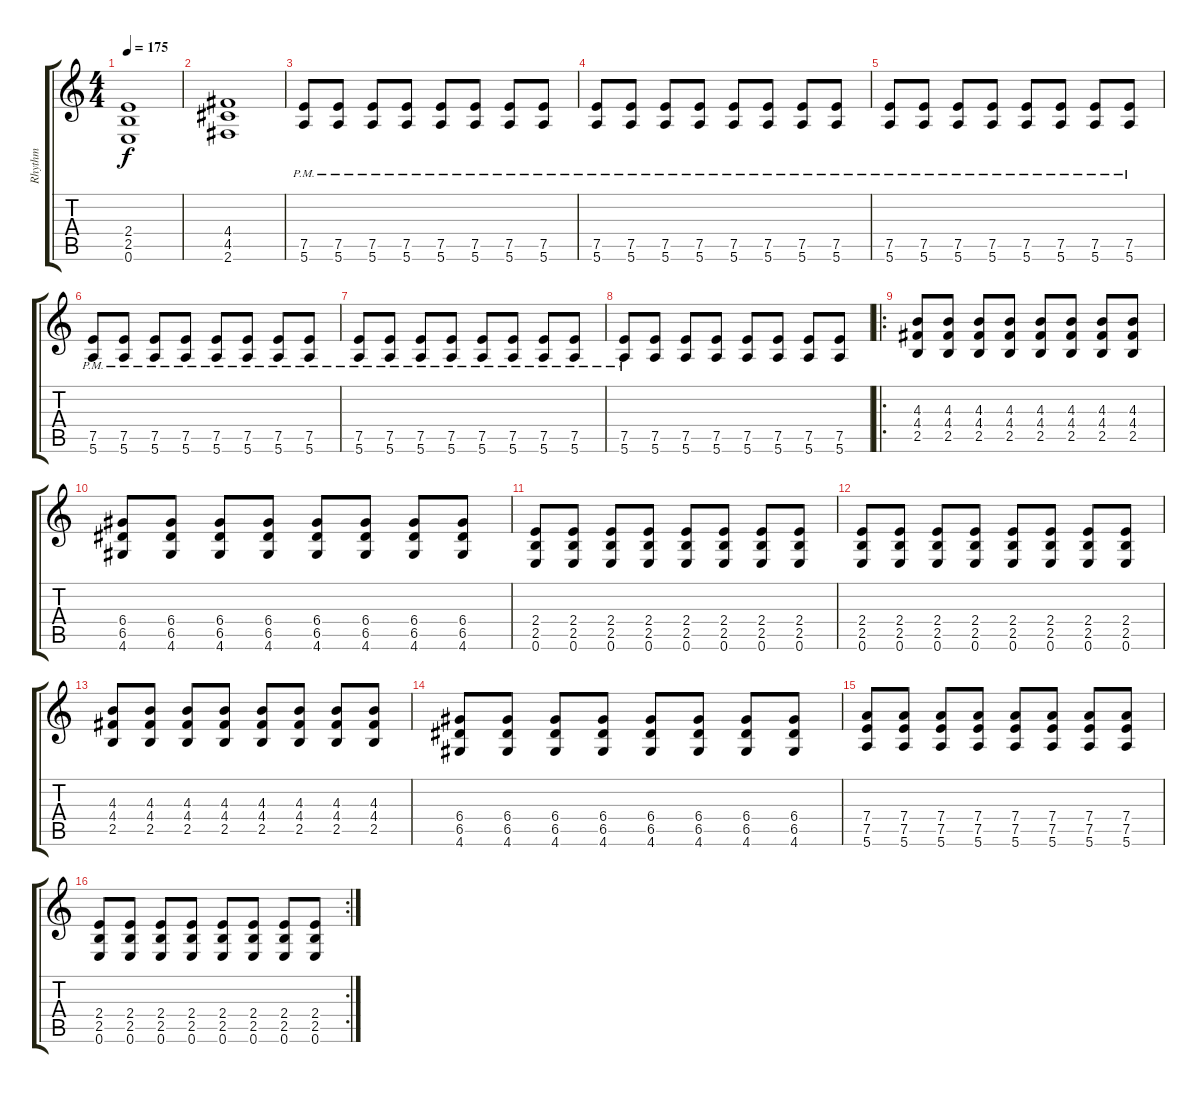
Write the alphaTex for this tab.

\track ("Rhythm" "Rhythm") {instrument distortionguitar}
\staff {score tabs}
\tuning (E4 B3 G3 D3 A2 E2) {hide}
\ts (4 4)
\tempo 175
\clef g2
\ks c
(2.4 2.5 0.6).1{dy f} |
(4.4 4.5 2.6).1 |
(7.5{pm} 5.6{pm}).8 (7.5{pm} 5.6{pm}).8 (7.5{pm} 5.6{pm}).8 (7.5{pm} 5.6{pm}).8 (7.5{pm} 5.6{pm}).8 (7.5{pm} 5.6{pm}).8 (7.5{pm} 5.6{pm}).8 (7.5{pm} 5.6{pm}).8 |
(7.5{pm} 5.6{pm}).8 (7.5{pm} 5.6{pm}).8 (7.5{pm} 5.6{pm}).8 (7.5{pm} 5.6{pm}).8 (7.5{pm} 5.6{pm}).8 (7.5{pm} 5.6{pm}).8 (7.5{pm} 5.6{pm}).8 (7.5{pm} 5.6{pm}).8 |
(7.5{pm} 5.6{pm}).8 (7.5{pm} 5.6{pm}).8 (7.5{pm} 5.6{pm}).8 (7.5{pm} 5.6{pm}).8 (7.5{pm} 5.6{pm}).8 (7.5{pm} 5.6{pm}).8 (7.5{pm} 5.6{pm}).8 (7.5{pm} 5.6{pm}).8 |
(7.5{pm} 5.6{pm}).8 (7.5{pm} 5.6{pm}).8 (7.5{pm} 5.6{pm}).8 (7.5{pm} 5.6{pm}).8 (7.5{pm} 5.6{pm}).8 (7.5{pm} 5.6{pm}).8 (7.5{pm} 5.6{pm}).8 (7.5{pm} 5.6{pm}).8 |
(7.5{pm} 5.6{pm}).8 (7.5{pm} 5.6{pm}).8 (7.5{pm} 5.6{pm}).8 (7.5{pm} 5.6{pm}).8 (7.5{pm} 5.6{pm}).8 (7.5{pm} 5.6{pm}).8 (7.5{pm} 5.6{pm}).8 (7.5{pm} 5.6{pm}).8 |
(7.5{pm} 5.6{pm}).8 (7.5 5.6).8 (7.5 5.6).8 (7.5 5.6).8 (7.5 5.6).8 (7.5 5.6).8 (7.5 5.6).8 (7.5 5.6).8 |
\ro
(4.3 4.4 2.5).8 (4.3 4.4 2.5).8 (4.3 4.4 2.5).8 (4.3 4.4 2.5).8 (4.3 4.4 2.5).8 (4.3 4.4 2.5).8 (4.3 4.4 2.5).8 (4.3 4.4 2.5).8 |
(6.4 6.5 4.6).8 (6.4 6.5 4.6).8 (6.4 6.5 4.6).8 (6.4 6.5 4.6).8 (6.4 6.5 4.6).8 (6.4 6.5 4.6).8 (6.4 6.5 4.6).8 (6.4 6.5 4.6).8 |
(2.4 2.5 0.6).8 (2.4 2.5 0.6).8 (2.4 2.5 0.6).8 (2.4 2.5 0.6).8 (2.4 2.5 0.6).8 (2.4 2.5 0.6).8 (2.4 2.5 0.6).8 (2.4 2.5 0.6).8 |
(2.4 2.5 0.6).8 (2.4 2.5 0.6).8 (2.4 2.5 0.6).8 (2.4 2.5 0.6).8 (2.4 2.5 0.6).8 (2.4 2.5 0.6).8 (2.4 2.5 0.6).8 (2.4 2.5 0.6).8 |
(4.3 4.4 2.5).8 (4.3 4.4 2.5).8 (4.3 4.4 2.5).8 (4.3 4.4 2.5).8 (4.3 4.4 2.5).8 (4.3 4.4 2.5).8 (4.3 4.4 2.5).8 (4.3 4.4 2.5).8 |
(6.4 6.5 4.6).8 (6.4 6.5 4.6).8 (6.4 6.5 4.6).8 (6.4 6.5 4.6).8 (6.4 6.5 4.6).8 (6.4 6.5 4.6).8 (6.4 6.5 4.6).8 (6.4 6.5 4.6).8 |
(7.4 7.5 5.6).8 (7.4 7.5 5.6).8 (7.4 7.5 5.6).8 (7.4 7.5 5.6).8 (7.4 7.5 5.6).8 (7.4 7.5 5.6).8 (7.4 7.5 5.6).8 (7.4 7.5 5.6).8 |
\rc 2
(2.4 2.5 0.6).8 (2.4 2.5 0.6).8 (2.4 2.5 0.6).8 (2.4 2.5 0.6).8 (2.4 2.5 0.6).8 (2.4 2.5 0.6).8 (2.4 2.5 0.6).8 (2.4 2.5 0.6).8
